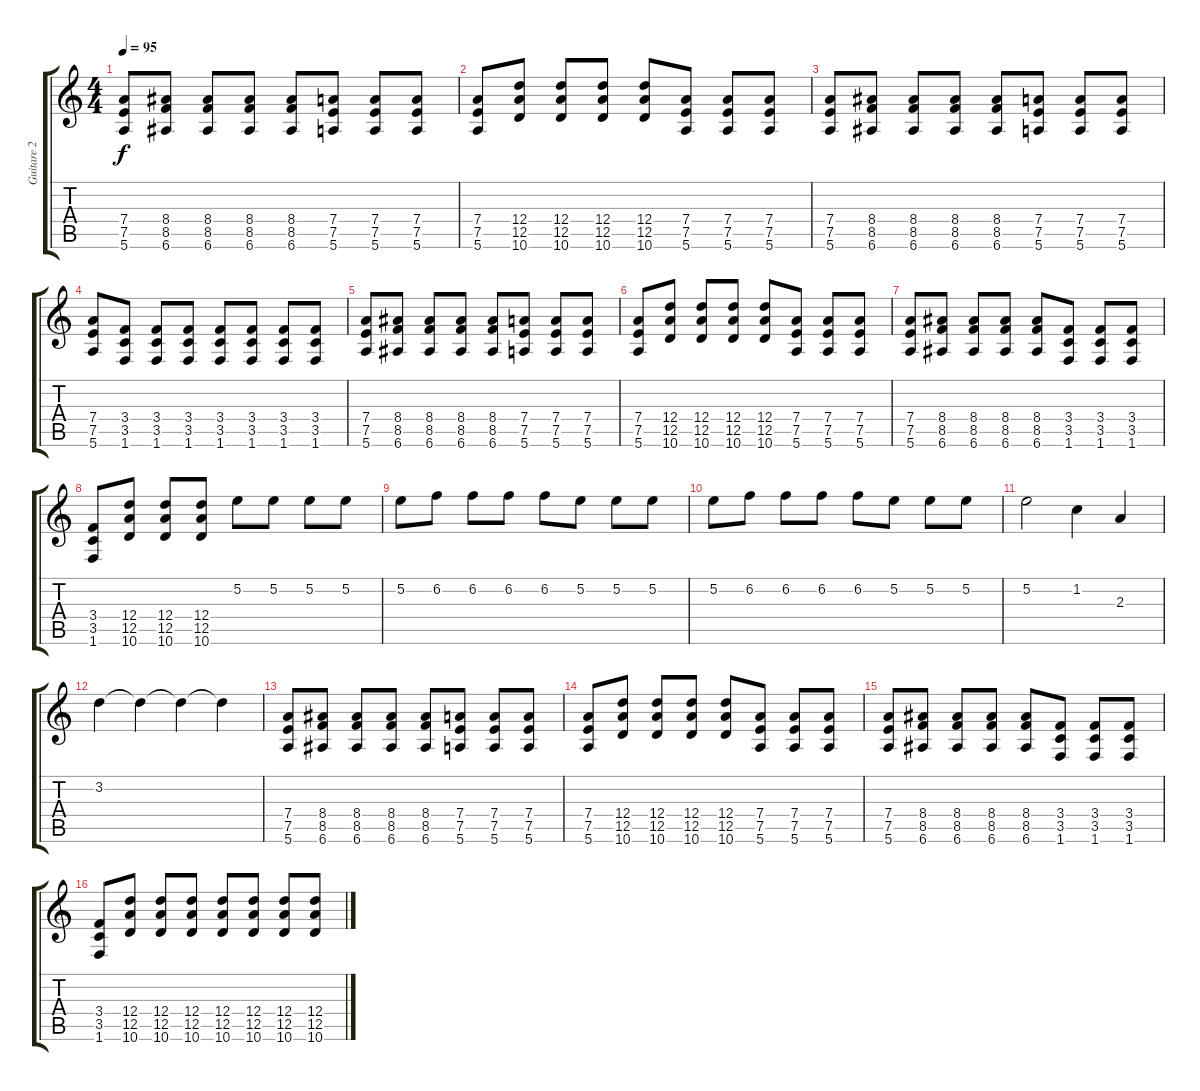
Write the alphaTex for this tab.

\track ("Guitare 2" "Guitare 2") {instrument distortionguitar}
\staff {score tabs}
\tuning (E4 B3 G3 D3 A2 E2) {hide}
\ts (4 4)
\tempo 95
\clef g2
\ks c
(7.4 7.5 5.6).8{dy f volume 10} (8.4 8.5 6.6).8 (8.4 8.5 6.6).8 (8.4 8.5 6.6).8 (8.4 8.5 6.6).8 (7.4 7.5 5.6).8 (7.4 7.5 5.6).8 (7.4 7.5 5.6).8 |
(7.4 7.5 5.6).8 (12.4 12.5 10.6).8 (12.4 12.5 10.6).8 (12.4 12.5 10.6).8 (12.4 12.5 10.6).8 (7.4 7.5 5.6).8 (7.4 7.5 5.6).8 (7.4 7.5 5.6).8 |
(7.4 7.5 5.6).8 (8.4 8.5 6.6).8 (8.4 8.5 6.6).8 (8.4 8.5 6.6).8 (8.4 8.5 6.6).8 (7.4 7.5 5.6).8 (7.4 7.5 5.6).8 (7.4 7.5 5.6).8 |
(7.4 7.5 5.6).8 (3.4 3.5 1.6).8 (3.4 3.5 1.6).8 (3.4 3.5 1.6).8 (3.4 3.5 1.6).8 (3.4 3.5 1.6).8 (3.4 3.5 1.6).8 (3.4 3.5 1.6).8 |
(7.4 7.5 5.6).8 (8.4 8.5 6.6).8 (8.4 8.5 6.6).8 (8.4 8.5 6.6).8 (8.4 8.5 6.6).8 (7.4 7.5 5.6).8 (7.4 7.5 5.6).8 (7.4 7.5 5.6).8 |
(7.4 7.5 5.6).8 (12.4 12.5 10.6).8 (12.4 12.5 10.6).8 (12.4 12.5 10.6).8 (12.4 12.5 10.6).8 (7.4 7.5 5.6).8 (7.4 7.5 5.6).8 (7.4 7.5 5.6).8 |
(7.4 7.5 5.6).8 (8.4 8.5 6.6).8 (8.4 8.5 6.6).8 (8.4 8.5 6.6).8 (8.4 8.5 6.6).8 (3.4 3.5 1.6).8 (3.4 3.5 1.6).8 (3.4 3.5 1.6).8 |
(3.4 3.5 1.6).8 (12.4 12.5 10.6).8 (12.4 12.5 10.6).8 (12.4 12.5 10.6).8 5.2.8{volume 16} 5.2.8 5.2.8 5.2.8 |
5.2.8 6.2.8 6.2.8 6.2.8 6.2.8 5.2.8 5.2.8 5.2.8 |
5.2.8 6.2.8 6.2.8 6.2.8 6.2.8 5.2.8 5.2.8 5.2.8 |
5.2.2 1.2.4 2.3.4 |
3.2.4 3.2{t}.4 3.2{t}.4 3.2{t}.4 |
(7.4 7.5 5.6).8{volume 10} (8.4 8.5 6.6).8 (8.4 8.5 6.6).8 (8.4 8.5 6.6).8 (8.4 8.5 6.6).8 (7.4 7.5 5.6).8 (7.4 7.5 5.6).8 (7.4 7.5 5.6).8 |
(7.4 7.5 5.6).8 (12.4 12.5 10.6).8 (12.4 12.5 10.6).8 (12.4 12.5 10.6).8 (12.4 12.5 10.6).8 (7.4 7.5 5.6).8 (7.4 7.5 5.6).8 (7.4 7.5 5.6).8 |
(7.4 7.5 5.6).8 (8.4 8.5 6.6).8 (8.4 8.5 6.6).8 (8.4 8.5 6.6).8 (8.4 8.5 6.6).8 (3.4 3.5 1.6).8 (3.4 3.5 1.6).8 (3.4 3.5 1.6).8 |
(3.4 3.5 1.6).8 (12.4 12.5 10.6).8 (12.4 12.5 10.6).8 (12.4 12.5 10.6).8 (12.4 12.5 10.6).8 (12.4 12.5 10.6).8 (12.4 12.5 10.6).8 (12.4 12.5 10.6).8
